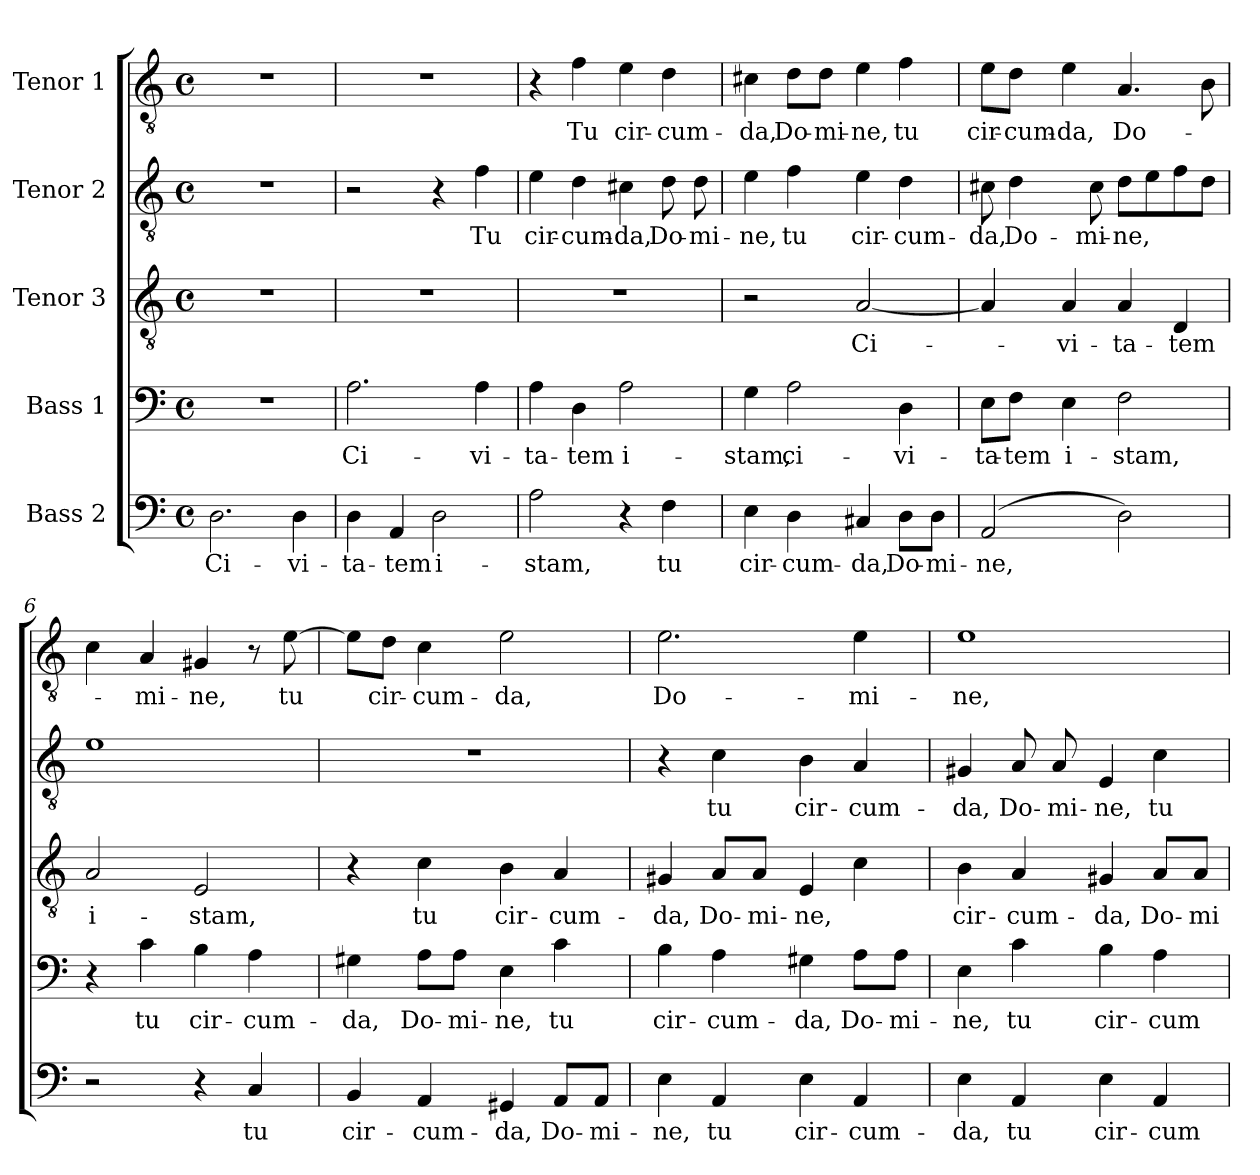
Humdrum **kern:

**kern	**text	**kern	**text	**kern	**text	**kern	**text	**kern	**text
*part5	*part5	*part4	*part4	*part3	*part3	*part2	*part2	*part1	*part1
*staff5	*staff5	*staff4	*staff4	*staff3	*staff3	*staff2	*staff2	*staff1	*staff1
*I"Bass 2	*	*I"Bass 1	*	*I"Tenor 3	*	*I"Tenor 2	*	*I"Tenor 1	*
*clefF4	*	*clefF4	*	*clefGv2	*	*clefGv2	*	*clefGv2	*
*k[]	*	*k[]	*	*k[]	*	*k[]	*	*k[]	*
*C:	*	*C:	*	*C:	*	*C:	*	*C:	*
*M4/4	*	*M4/4	*	*M4/4	*	*M4/4	*	*M4/4	*
*met(c)	*	*met(c)	*	*met(c)	*	*met(c)	*	*met(c)	*
=1	=1	=1	=1	=1	=1	=1	=1	=1	=1
2.D\	Ci-	1r	.	1r	.	1r	.	1r	.
4D\	-vi-	.	.	.	.	.	.	.	.
=2	=2	=2	=2	=2	=2	=2	=2	=2	=2
4D\	-ta-	2.A\	Ci-	1r	.	2r	.	1r	.
4AA/	-tem	.	.	.	.	.	.	.	.
2D\	i-	.	.	.	.	4r	.	.	.
.	.	4A\	-vi-	.	.	4f\	Tu	.	.
=3	=3	=3	=3	=3	=3	=3	=3	=3	=3
2A\	-stam,	4A\	-ta-	1r	.	4e\	cir-	4r	.
.	.	4D\	-tem	.	.	4d\	-cum-	4f\	Tu
4r	.	2A\	i-	.	.	4c#X\	-da,	4e\	cir-
4F\	tu	.	.	.	.	8d\	Do-	4d\	-cum-
.	.	.	.	.	.	8d\	-mi-	.	.
=4	=4	=4	=4	=4	=4	=4	=4	=4	=4
4E\	cir-	4G\	-stam,	2r	.	4e\	-ne,	4c#X\	-da,
4D\	-cum-	2A\	ci-	.	.	4f\	tu	8d\L	Do-
.	.	.	.	.	.	.	.	8d\J	-mi-
4C#X/	-da,	.	.	[2A/	Ci-	4e\	cir-	4e\	-ne,
8D\L	Do-	4D\	-vi-	.	.	4d\	-cum-	4f\	tu
8D\J	-mi-	.	.	.	.	.	.	.	.
=5	=5	=5	=5	=5	=5	=5	=5	=5	=5
(2AA/	-ne,	8E\L	-ta-	4A/]	.	8c#X\	-da,	8e\L	cir-
.	.	8F\J	-tem	.	.	4d\	Do-	8d\J	-cum-
.	.	4E\	i-	4A/	-vi-	.	.	4e\	-da,
.	.	.	.	.	.	8c#\	-mi-	.	.
2D\)	.	2F\	-stam,	4A/	-ta-	8d\L	-ne,	4.A/	Do-
.	.	.	.	.	.	8e\	.	.	.
.	.	.	.	4D/	-tem	8f\	.	.	.
.	.	.	.	.	.	8d\J	.	8B\	.
!!LO:LB:g=z
=6	=6	=6	=6	=6	=6	=6	=6	=6	=6
2r	.	4r	.	2A/	i-	1e	.	4c\	.
.	.	4c\	tu	.	.	.	.	4A/	-mi-
4r	.	4B\	cir-	2E/	-stam,	.	.	4G#X/	-ne,
4C/	tu	4A\	-cum-	.	.	.	.	8r	.
.	.	.	.	.	.	.	.	[8e\	tu
=7	=7	=7	=7	=7	=7	=7	=7	=7	=7
4BB/	cir-	4G#X\	-da,	4r	.	1r	.	8e\L]	.
.	.	.	.	.	.	.	.	8d\J	cir-
4AA/	-cum-	8A\L	Do-	4c\	tu	.	.	4c\	-cum-
.	.	8A\J	-mi-	.	.	.	.	.	.
4GG#X/	-da,	4E\	-ne,	4B\	cir-	.	.	2e\	-da,
8AA/L	Do-	4c\	tu	4A/	-cum-	.	.	.	.
8AA/J	-mi-	.	.	.	.	.	.	.	.
=8	=8	=8	=8	=8	=8	=8	=8	=8	=8
4E\	-ne,	4B\	cir-	4G#X/	-da,	4r	.	2.e\	Do-
4AA/	tu	4A\	-cum-	8A/L	Do-	4c\	tu	.	.
.	.	.	.	8A/J	-mi-	.	.	.	.
4E\	cir-	4G#X\	-da,	4E/	-ne,	4B\	cir-	.	.
4AA/	-cum-	8A\L	Do-	4c\	.	4A/	-cum-	4e\	-mi-
.	.	8A\J	-mi-	.	.	.	.	.	.
=9	=9	=9	=9	=9	=9	=9	=9	=9	=9
4E\	-da,	4E\	-ne,	4B\	cir-	4G#X/	-da,	1e	-ne,
4AA/	tu	4c\	tu	4A/	-cum-	8A/	Do-	.	.
.	.	.	.	.	.	8A/	-mi-	.	.
4E\	cir-	4B\	cir-	4G#X/	-da,	4E/	-ne,	.	.
4AA/	-cum-	4A\	-cum-	8A/L	Do-	4c\	tu	.	.
.	.	.	.	8A/J	-mi-	.	.	.	.
=	=	=	=	=	=	=	=	=	=
*-	*-	*-	*-	*-	*-	*-	*-	*-	*-
